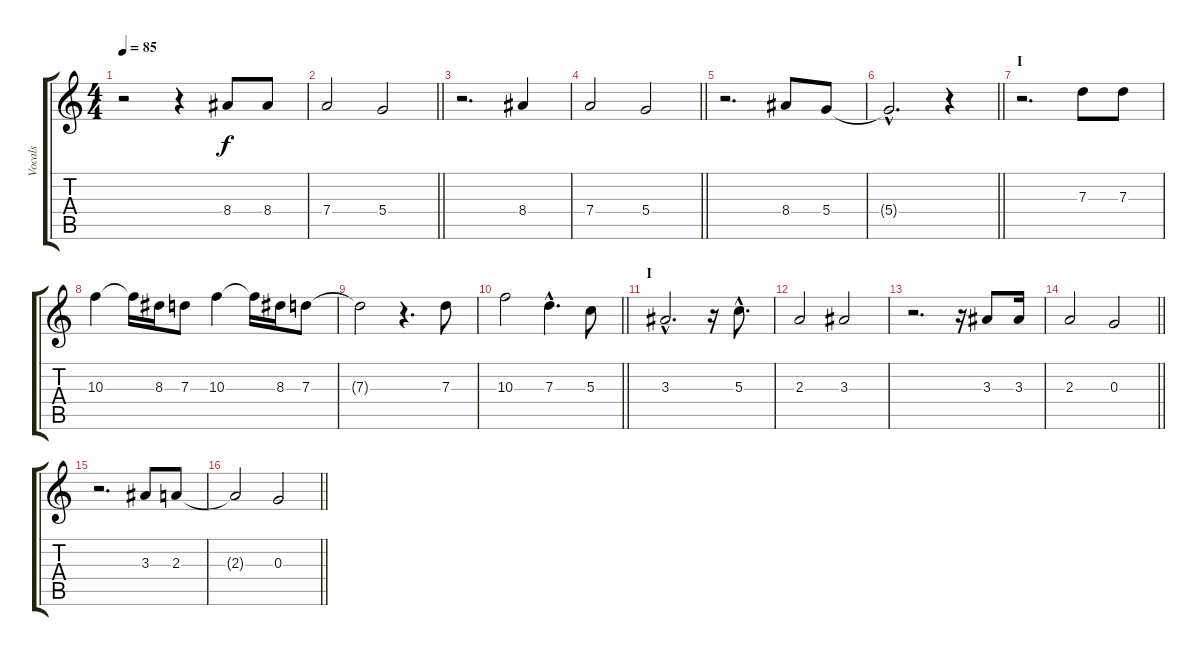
\track ("Vocals" "Vocals") {instrument acousticguitarsteel}
\staff {score tabs}
\tuning (E4 B3 G3 D3 A2 E2) {hide}
\ts (4 4)
\tempo 85
\clef g2
\ks c
r.2{dy f} r.4 8.4.8 8.4.8 |
\barLineRight lightlight
7.4.2 5.4.2 |
r.2{d} 8.4.4 |
\barLineRight lightlight
7.4.2 5.4.2 |
r.2{d} 8.4.8 5.4.8 |
\barLineRight lightlight
5.4{hac t}.2{d} r.4 |
\section ("" "I")
r.2{d} 7.3.8 7.3.8 |
10.3.4 10.3{t}.16 8.3.16 7.3.8 10.3.4 10.3{t}.16 8.3.16 7.3.8 |
7.3{t}.2 r.4{d} 7.3.8 |
\barLineRight lightlight
10.3.2 7.3{hac}.4{d} 5.3.8 |
\section ("" "I")
3.3{hac}.2{d} r.16 5.3{hac}.8{d} |
2.3.2 3.3.2 |
r.2{d} r.16 3.3.8 3.3.16 |
\barLineRight lightlight
2.3.2 0.3.2 |
r.2{d} 3.3.8 2.3.8 |
\barLineRight lightlight
2.3{t}.2 0.3.2
